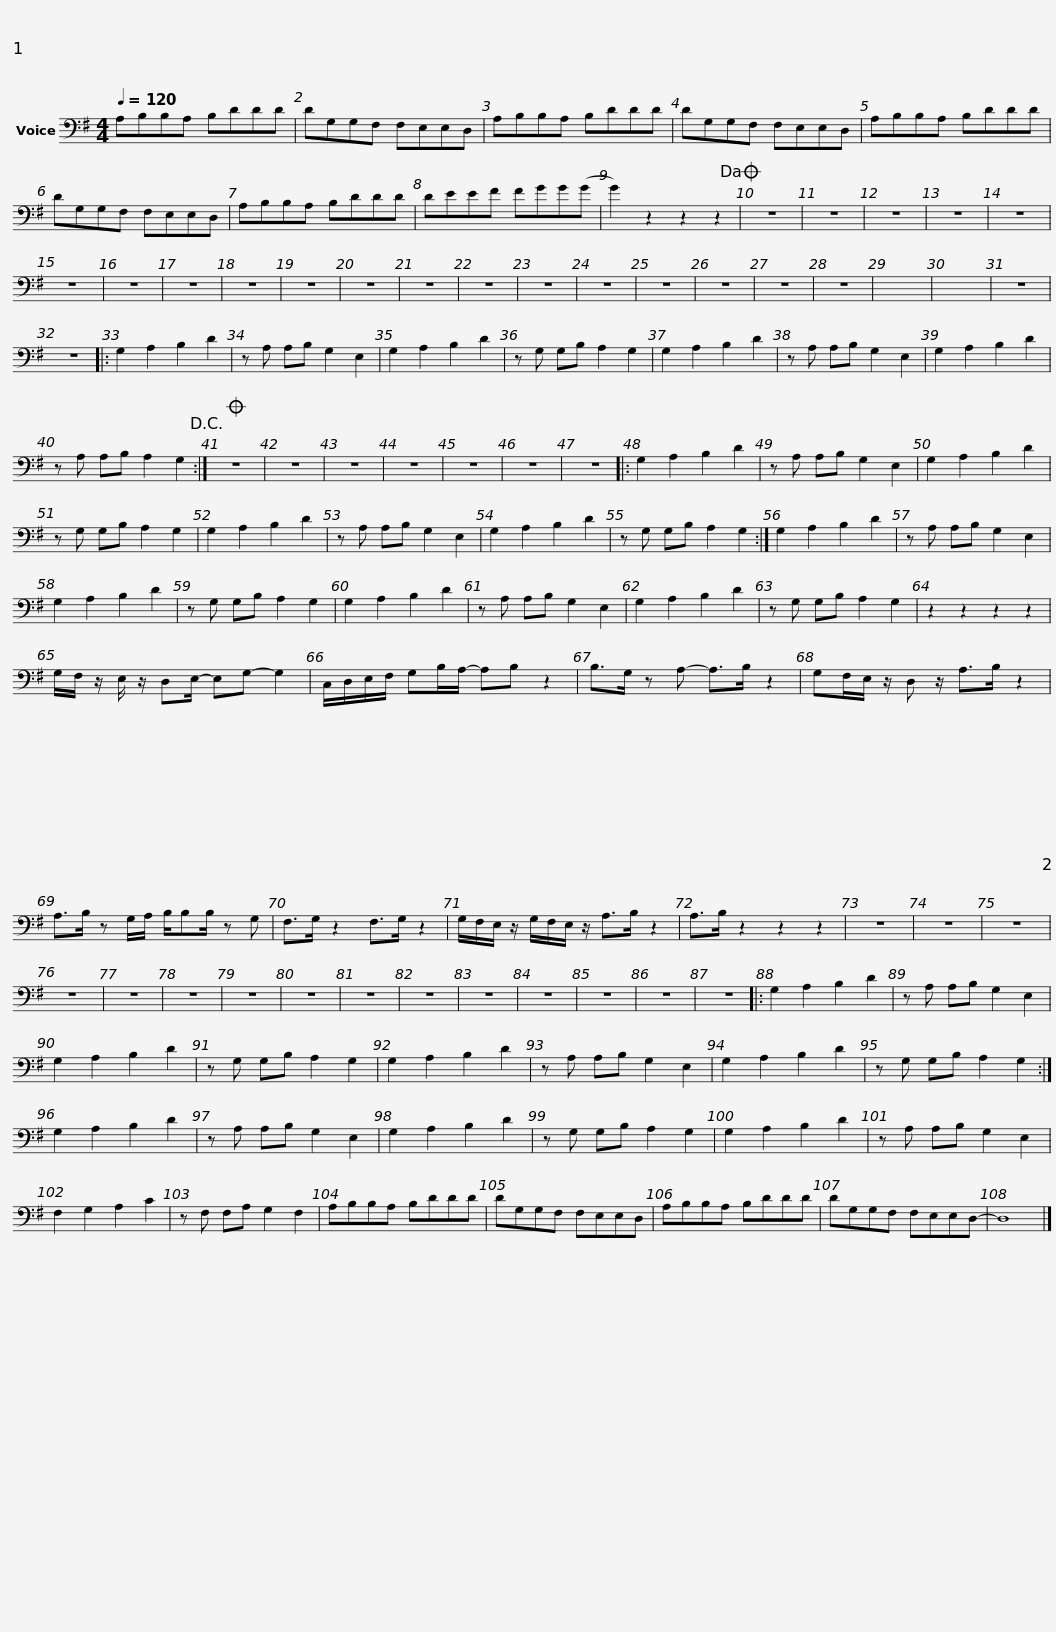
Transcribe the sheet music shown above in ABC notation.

X:1
L:1/8
Q:1/4=120
M:4/4
I:linebreak $
K:G
V:1 bass
V:1
 A,B,B,A, B,DDD | DG,G,F, F,E,E,D, | A,B,B,A, B,DDD | DG,G,F, F,E,E,D, |$ A,B,B,A, B,DDD | %5
 DG,G,F, F,E,E,D, | A,B,B,A, B,DDD | DEEF FGG(G |$ G2) z2 z2 z2!dacoda! | z8 | %10
 z8 | z8 | z8 | z8 | z8 | %15
 z8 | z8 | z8 | z8 | z8 | %20
 z8 | z8 | z8 | z8 | z8 | %25
 z8 | z8 | z8 | x8 | x8 | %30
 z8 | z8 |: G,2 A,2 B,2 D2 |$ z A, A,B, G,2 E,2 | G,2 A,2 B,2 D2 | %35
 z G, G,B, A,2 G,2 | G,2 A,2 B,2 D2 |$ z A, A,B, G,2 E,2 | G,2 A,2 B,2 D2 | z A, A,B, A,2 G,2!D.C.! :| %40
O z8 | z8 | z8 | z8 | z8 | %45
 z8 | z8 |:$ G,2 A,2 B,2 D2 | z A, A,B, G,2 E,2 | G,2 A,2 B,2 D2 | %50
 z G, G,B, A,2 G,2 |$ G,2 A,2 B,2 D2 | z A, A,B, G,2 E,2 | G,2 A,2 B,2 D2 | z G, G,B, A,2 G,2 :|$ %55
 G,2 A,2 B,2 D2 | z A, A,B, G,2 E,2 | G,2 A,2 B,2 D2 | z G, G,B, A,2 G,2 |$ G,2 A,2 B,2 D2 | %60
 z A, A,B, G,2 E,2 | G,2 A,2 B,2 D2 | z G, G,B, A,2 G,2 |$ z2 z2 z2 z2 | G,/F,/ z/ E,/ z/ D,E,/- E,G,- G,2 | %65
 C,/D,/E,/F,/ G,B,/A,/- A,B, z2 | B,>G, z A,- A,>B, z2 |$ G,F,/E,/ z/ D, z/ A,>B, z2 | A,>B, z G,/A,/ B,/B,B,/ z G, | F,>G, z2 F,>G, z2 | %70
 G,/F,/E,/ z/ G,/F,/E,/ z/ A,>B, z2 |$ A,>B, z2 z2 z2 | z8 | z8 | z8 | %75
 z8 | z8 | z8 | z8 | z8 | %80
 z8 | z8 | z8 | z8 | z8 | %85
 z8 | z8 |: G,2 A,2 B,2 D2 | z A, A,B, G,2 E,2 |$ G,2 A,2 B,2 D2 | %90
 z G, G,B, A,2 G,2 | G,2 A,2 B,2 D2 | z A, A,B, G,2 E,2 |$ G,2 A,2 B,2 D2 | z G, G,B, A,2 G,2 :| %95
 G,2 A,2 B,2 D2 | z A, A,B, G,2 E,2 |$ G,2 A,2 B,2 D2 | z G, G,B, A,2 G,2 | G,2 A,2 B,2 D2 | %100
 z A, A,B, G,2 E,2 |$ F,2 G,2 A,2 C2 | z F, F,A, G,2 F,2 | A,B,B,A, B,DDD | DG,G,F, F,E,E,D, |$ %105
 A,B,B,A, B,DDD | DG,G,F, F,E,E,D,- | D,8 |] %108
